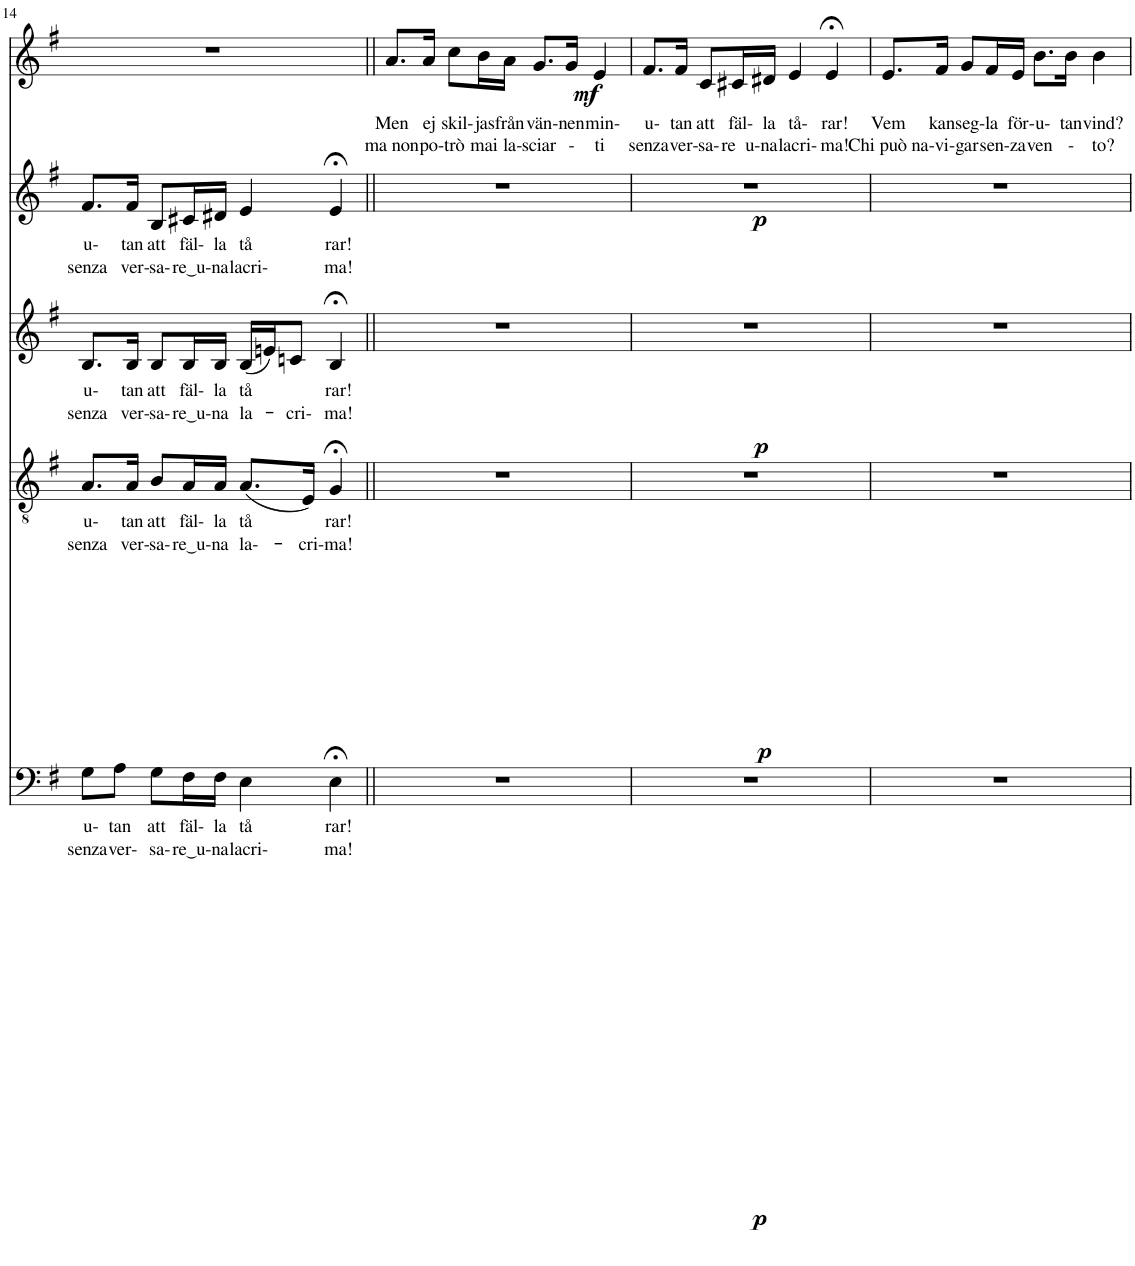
**kern	**text	**text	**dynam	**kern	**text	**text	**dynam	**kern	**text	**text	**dynam	**kern	**text	**text	**dynam	**kern	**text	**text	**dynam
*part5	*part5	*part5	*part5	*part4	*part4	*part4	*part4	*part3	*part3	*part3	*part3	*part2	*part2	*part2	*part2	*part1	*part1	*part1	*part1
*staff5	*staff5	*staff5	*staff5	*staff4	*staff4	*staff4	*staff4	*staff3	*staff3	*staff3	*staff3	*staff2	*staff2	*staff2	*staff2	*staff1	*staff1	*staff1	*staff1
*I"Bass	*	*	*	*I"Tenor	*	*	*	*I"Alto	*	*	*	*I"Soprano	*	*	*	*I"Mezzosoprano	*	*	*
!!LO:PB:g=z
*clefF4	*	*	*	*clefGv2	*	*	*	*clefG2	*	*	*	*clefG2	*	*	*	*clefG2	*	*	*
*k[f#]	*	*	*	*k[f#]	*	*	*	*k[f#]	*	*	*	*k[f#]	*	*	*	*k[f#]	*	*	*
*M4/4	*	*	*	*M4/4	*	*	*	*M4/4	*	*	*	*M4/4	*	*	*	*M4/4	*	*	*
*met(c)	*	*	*	*met(c)	*	*	*	*met(c)	*	*	*	*met(c)	*	*	*	*met(c)	*	*	*
=14	=14	=14	=14	=14	=14	=14	=14	=14	=14	=14	=14	=14	=14	=14	=14	=14	=14	=14	=14
!	!LO:LY:b	!LO:LY:b	!	!	!LO:LY:b	!LO:LY:b	!	!	!LO:LY:b	!LO:LY:b	!	!	!LO:LY:b	!LO:LY:b	!	!	!	!	!
8G\L	u-	senza	.	8.A/L	u-	senza	.	8.B/L	u-	senza	.	8.f#/L	u-	senza	.	1r	.	.	.
!	!LO:LY:b	!LO:LY:b	!	!	!	!	!	!	!	!	!	!	!	!	!	!	!	!	!
8A\J	tan	ver-	.	.	.	.	.	.	.	.	.	.	.	.	.	.	.	.	.
!	!	!	!	!	!LO:LY:b	!LO:LY:b	!	!	!LO:LY:b	!LO:LY:b	!	!	!LO:LY:b	!LO:LY:b	!	!	!	!	!
.	.	.	.	16A/Jk	tan	ver-	.	16B/Jk	tan	ver-	.	16f#/Jk	tan	ver-	.	.	.	.	.
!	!LO:LY:b	!LO:LY:b	!	!	!LO:LY:b	!LO:LY:b	!	!	!LO:LY:b	!LO:LY:b	!	!	!LO:LY:b	!LO:LY:b	!	!	!	!	!
8G\L	att	sa-	.	8B/L	att	sa-	.	8B/L	att	sa-	.	8B/L	att	sa-	.	.	.	.	.
!	!LO:LY:b	!LO:LY:b	!	!	!LO:LY:b	!LO:LY:b	!	!	!LO:LY:b	!LO:LY:b	!	!	!LO:LY:b	!LO:LY:b	!	!	!	!	!
16F#\L	fäl-	re ͜ u-	.	16A/L	fäl-	re ͜ u-	.	16B/L	fäl-	re ͜ u-	.	16c#X/L	fäl-	re ͜ u-	.	.	.	.	.
!	!LO:LY:b	!LO:LY:b	!	!	!LO:LY:b	!LO:LY:b	!	!	!LO:LY:b	!LO:LY:b	!	!	!LO:LY:b	!LO:LY:b	!	!	!	!	!
16F#\JJ	la	na	.	16A/JJ	la	na	.	16B/JJ	la	na	.	16d#X/JJ	la	na	.	.	.	.	.
!	!LO:LY:b	!LO:LY:b	!	!	!LO:LY:b	!LO:LY:b	!	!	!LO:LY:b	!LO:LY:b	!	!	!LO:LY:b	!LO:LY:b	!	!	!	!	!
4E\	tå	lacri-	.	(8.A/L	tå	la--	.	(16B/LL	tå	la-	.	4e/	tå	lacri-	.	.	.	.	.
.	.	.	.	.	.	.	.	16en/J)	.	.	.	.	.	.	.	.	.	.	.
!	!	!	!	!	!	!	!	!	!	!LO:LY:b	!	!	!	!	!	!	!	!	!
.	.	.	.	.	.	.	.	8cn/J	.	cri-	.	.	.	.	.	.	.	.	.
!	!	!	!	!	!	!LO:LY:b	!	!	!	!	!	!	!	!	!	!	!	!	!
.	.	.	.	16E/Jk)	.	-cri-	.	.	.	.	.	.	.	.	.	.	.	.	.
!	!LO:LY:b	!LO:LY:b	!LO:DY:b	!	!LO:LY:b	!LO:LY:b	!LO:DY:b	!	!LO:LY:b	!LO:LY:b	!LO:DY:b	!	!LO:LY:b	!LO:LY:b	!LO:DY:b	!	!	!	!
4E;<\	rar!	ma!	p	4G;</	rar!	ma!	p	4B;</	rar!	-ma!	p	4e;</	rar!	ma!	p	.	.	.	.
=15||	=15||	=15||	=15||	=15||	=15||	=15||	=15||	=15||	=15||	=15||	=15||	=15||	=15||	=15||	=15||	=15||	=15||	=15||	=15||
!	!	!	!	!	!	!	!	!	!	!	!	!	!	!	!	!	!LO:LY:b	!LO:LY:b	!
1r	.	.	.	1r	.	.	.	1r	.	.	.	1r	.	.	.	8.a/L	Men	ma non	.
!	!	!	!	!	!	!	!	!	!	!	!	!	!	!	!	!	!LO:LY:b	!LO:LY:b	!LO:DY:b
.	.	.	.	.	.	.	.	.	.	.	.	.	.	.	.	16a/Jk	ej	po-	mf
!	!	!	!	!	!	!	!	!	!	!	!	!	!	!	!	!	!LO:LY:b	!LO:LY:b	!
.	.	.	.	.	.	.	.	.	.	.	.	.	.	.	.	8cc\L	skil-	trò	.
!	!	!	!	!	!	!	!	!	!	!	!	!	!	!	!	!	!LO:LY:b	!LO:LY:b	!
.	.	.	.	.	.	.	.	.	.	.	.	.	.	.	.	16b\L	jas	mai	.
!	!	!	!	!	!	!	!	!	!	!	!	!	!	!	!	!	!LO:LY:b	!LO:LY:b	!
.	.	.	.	.	.	.	.	.	.	.	.	.	.	.	.	16a\JJ	från	la-	.
!	!	!	!	!	!	!	!	!	!	!	!	!	!	!	!	!	!LO:LY:b	!LO:LY:b	!
.	.	.	.	.	.	.	.	.	.	.	.	.	.	.	.	8.g/L	vän-	sciar	.
!	!	!	!	!	!	!	!	!	!	!	!	!	!	!	!	!	!LO:LY:b	!LO:LY:b	!
.	.	.	.	.	.	.	.	.	.	.	.	.	.	.	.	16g/Jk	nen	-	.
!	!	!	!	!	!	!	!	!	!	!	!	!	!	!	!	!	!LO:LY:b	!LO:LY:b	!
.	.	.	.	.	.	.	.	.	.	.	.	.	.	.	.	4e/	min-	ti	.
=16	=16	=16	=16	=16	=16	=16	=16	=16	=16	=16	=16	=16	=16	=16	=16	=16	=16	=16	=16
!	!	!	!	!	!	!	!	!	!	!	!	!	!	!	!	!	!LO:LY:b	!LO:LY:b	!
1r	.	.	.	1r	.	.	.	1r	.	.	.	1r	.	.	.	8.f#/L	u-	senza	.
!	!	!	!	!	!	!	!	!	!	!	!	!	!	!	!	!	!LO:LY:b	!LO:LY:b	!
.	.	.	.	.	.	.	.	.	.	.	.	.	.	.	.	16f#/Jk	tan	ver-	.
!	!	!	!	!	!	!	!	!	!	!	!	!	!	!	!	!	!LO:LY:b	!LO:LY:b	!
.	.	.	.	.	.	.	.	.	.	.	.	.	.	.	.	8c/L	att	sa-	.
!	!	!	!	!	!	!	!	!	!	!	!	!	!	!	!	!	!LO:LY:b	!LO:LY:b	!
.	.	.	.	.	.	.	.	.	.	.	.	.	.	.	.	16c#X/L	fäl-	re u-	.
!	!	!	!	!	!	!	!	!	!	!	!	!	!	!	!	!	!LO:LY:b	!LO:LY:b	!
.	.	.	.	.	.	.	.	.	.	.	.	.	.	.	.	16d#X/JJ	la	na	.
!	!	!	!	!	!	!	!	!	!	!	!	!	!	!	!	!	!LO:LY:b	!LO:LY:b	!
.	.	.	.	.	.	.	.	.	.	.	.	.	.	.	.	4e/	tå-	lacri-	.
!	!	!	!	!	!	!	!	!	!	!	!	!	!	!	!	!	!LO:LY:b	!LO:LY:b	!
.	.	.	.	.	.	.	.	.	.	.	.	.	.	.	.	4e;</	rar!	ma!	.
=17	=17	=17	=17	=17	=17	=17	=17	=17	=17	=17	=17	=17	=17	=17	=17	=17	=17	=17	=17
!	!	!	!	!	!	!	!	!	!	!	!	!	!	!	!	!	!LO:LY:b	!LO:LY:b	!
1r	.	.	.	1r	.	.	.	1r	.	.	.	1r	.	.	.	8.e/L	Vem	Chi può na-	.
!	!	!	!	!	!	!	!	!	!	!	!	!	!	!	!	!	!LO:LY:b	!LO:LY:b	!
.	.	.	.	.	.	.	.	.	.	.	.	.	.	.	.	16f#/Jk	kan	vi-	.
!	!	!	!	!	!	!	!	!	!	!	!	!	!	!	!	!	!LO:LY:b	!LO:LY:b	!
.	.	.	.	.	.	.	.	.	.	.	.	.	.	.	.	8g/L	seg-	gar	.
!	!	!	!	!	!	!	!	!	!	!	!	!	!	!	!	!	!LO:LY:b	!LO:LY:b	!
.	.	.	.	.	.	.	.	.	.	.	.	.	.	.	.	16f#/L	la	sen-	.
!	!	!	!	!	!	!	!	!	!	!	!	!	!	!	!	!	!LO:LY:b	!LO:LY:b	!
.	.	.	.	.	.	.	.	.	.	.	.	.	.	.	.	16e/JJ	för-	za	.
!	!	!	!	!	!	!	!	!	!	!	!	!	!	!	!	!	!LO:LY:b	!LO:LY:b	!
.	.	.	.	.	.	.	.	.	.	.	.	.	.	.	.	8.b\L	u-	ven	.
!	!	!	!	!	!	!	!	!	!	!	!	!	!	!	!	!	!LO:LY:b	!LO:LY:b	!
.	.	.	.	.	.	.	.	.	.	.	.	.	.	.	.	16b\Jk	tan	-	.
!	!	!	!	!	!	!	!	!	!	!	!	!	!	!	!	!	!LO:LY:b	!LO:LY:b	!
.	.	.	.	.	.	.	.	.	.	.	.	.	.	.	.	4b\	vind?	to?	.
=	=	=	=	=	=	=	=	=	=	=	=	=	=	=	=	=	=	=	=
*-	*-	*-	*-	*-	*-	*-	*-	*-	*-	*-	*-	*-	*-	*-	*-	*-	*-	*-	*-
